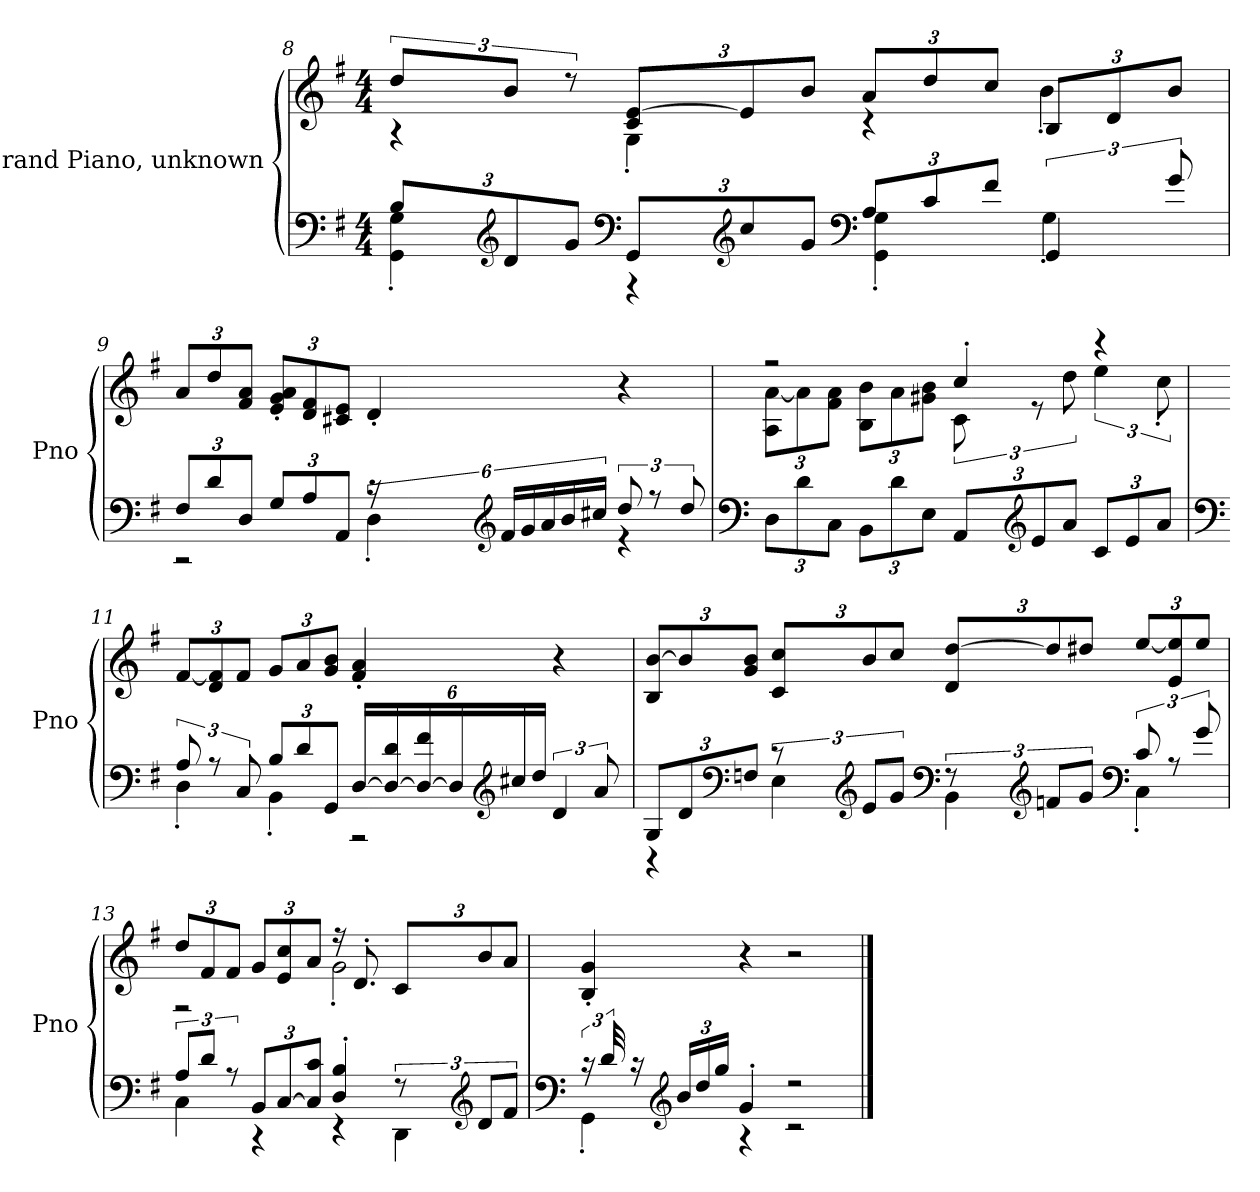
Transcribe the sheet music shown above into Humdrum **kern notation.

**kern	**kern
*part1	*part1
*staff2	*staff1
*I"Grand Piano, unknown	*
*I'Pno	*
*clefF4	*clefG2
*k[f#]	*k[f#]
*M4/4	*M4/4
*Xbrackettup	*
=8	=8
*^	*^
12B/L	4GG\' 4G\'	12dd/L	4r
*clefG2	*	*	*
12d/	.	12b/J	.
12g/J	.	12r	.
*clefF4	*	*	*
*	*	*Xbrackettup	*
12GG/L	4r	12c/ [12e/L	4G'\
*clefG2	*	*	*
12cc/	.	12e/]	.
12g/J	.	12b/J	.
*clefF4	*	*	*
12A/L	4GG\' 4G\'	12a/L	4r
12c/	.	12dd/	.
12f#/J	.	12cc/J	.
*brackettup	*	*	*
6GG/	4G'\	12B/L	4b'\
.	.	12d/	.
12g/	.	12b/J	.
*	*	*v	*v
!!LO:LB:g=z
=9	=9	=9
*Xbrackettup	*	*
12F#/L	2r	12a/L
12d/	.	12dd/
12D/J	.	12f#/ 12a/J
12G/L	.	12e/' 12g/' 12a/'L
12A/	.	12d/ 12f#/
12AA/J	.	12c#X/ 12e/J
*brackettup	*	*
24r	4D'\	4d'/
*clefG2	*	*
24f#/LL	.	.
24g/	.	.
*Xbrackettup	*	*
24a/	.	.
24b/	.	.
24cc#X/JJ	.	.
*brackettup	*	*
12dd/	4r	4r
12r	.	.
12dd/	.	.
*v	*v	*
=10	=10
*clefF4	*
*Xbrackettup	*
*	*^
12D\L	2r	12A\ [12a\L
12d\	.	12a\]
12C\J	.	12f#\ 12a\J
12BB\L	.	12B\ 12b\L
12d\	.	12a\
12E\J	.	12g#X\ 12b\J
*	*	*brackettup
12AA/L	4cc'/	12c\
*clefG2	*	*
12e/	.	12r
12a/J	.	12dd\
12c/L	4r	6ee\
12e/	.	.
12a/J	.	12cc'\
*	*v	*v
!!LO:PB:g=z
=11	=11
*clefF4	*
*brackettup	*Xbrackettup
*^	*
12A/	4D'\	[12f#/L
12r	.	12d/ 12f#/]
12C/	.	12f#/J
*Xbrackettup	*	*
12B/L	4BB'\	12g/L
12d/	.	12a/
12GG/J	.	12g/ 12b/J
[24D/LL	2r	4f#/' 4a/'
24D/_ 24d/	.	.
24D/_ 24f#/	.	.
24D/]	.	.
*clefG2	*	*
24cc#X/	.	.
24dd/JJ	.	.
*brackettup	*	*
6d/	.	4r
12a/	.	.
=12	=12	=12
*Xbrackettup	*	*
12G/L	4r	12B/ [12b/L
12d/	.	12b/]
*clefF4	*	*
12Fn/J	.	12g/ 12b/J
*brackettup	*	*
12r	4E\	12c/ 12cc/L
*clefG2	*	*
12e/L	.	12b/
12g/J	.	12cc/J
*clefF4	*	*
12r	4BB\	12d/ [12dd/L
*clefG2	*	*
12fn/L	.	12dd/]
12g/J	.	12dd#X/J
*clefF4	*	*
12c/	4C'\	[12ee/L
12r	.	12e/ 12ee/]
12g/	.	12ee/J
!!LO:LB:g=z
=13	=13	=13
*	*	*^
12A/L	4C\	12dd/L	2r
12d/J	.	12f#/	.
12r	.	12f#/J	.
*Xbrackettup	*	*	*
12BB/L	4r	12g/L	.
[12C/	.	12e/ 12cc/	.
12C/] 12c/J	.	12a/J	.
4D/' 4B/'	4r	16r	2g'\
.	.	8.d'/	.
*brackettup	*	*	*
12r	4DD\	12c/L	.
*clefG2	*	*	*
12d/L	.	12b/	.
12f#/J	.	12a/J	.
*	*	*v	*v
=14	=14	=14
*clefF4	*	*
24r	4GG'\	4B/' 4g/'
48d/	.	.
16r	.	.
*clefG2	*	*
*Xbrackettup	*	*
24b/LL	.	.
24dd/	.	.
24gg/JJ	.	.
4g'/	4r	4r
2r	2r	2r
*v	*v	*
==	==
*-	*-
